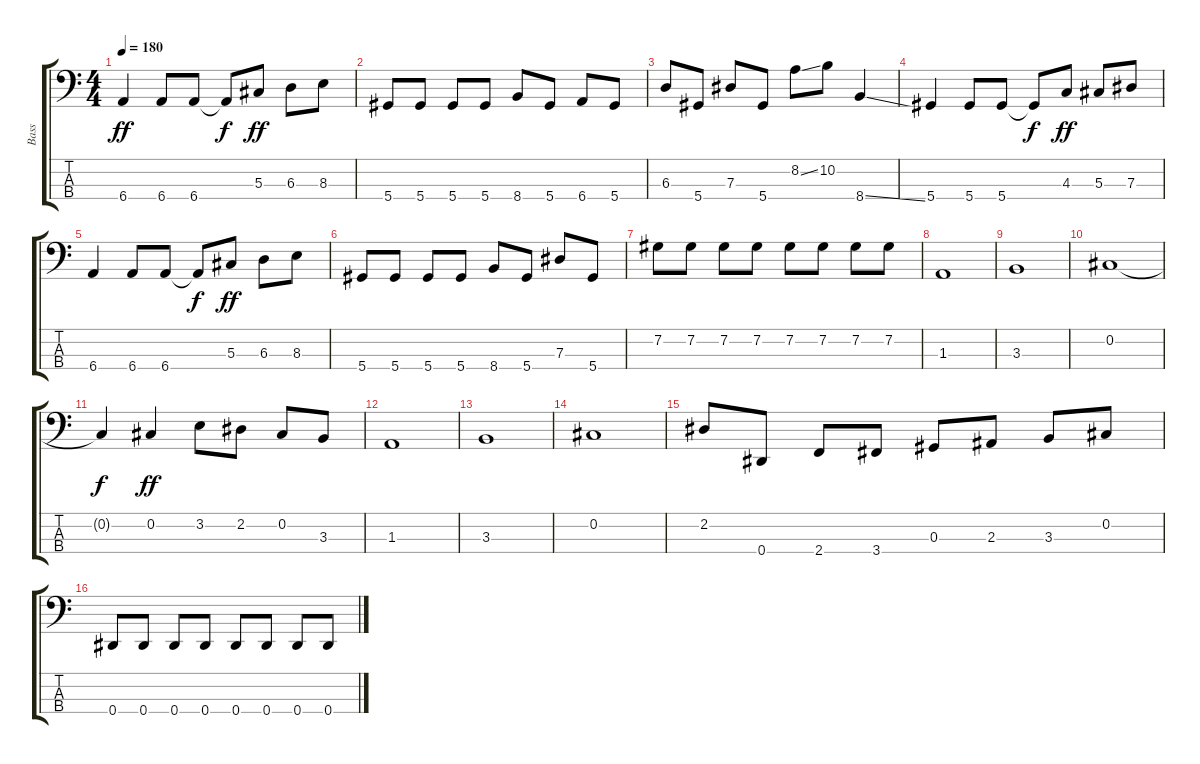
\track ("Bass" "Bass") {instrument electricbassfinger}
\staff {score tabs}
\tuning (Gb2 Db2 Ab1 Eb1) {hide}
\ts (4 4)
\tempo 180
\clef f4
\ks c
6.4.4{dy ff} 6.4.8 6.4.8 6.4{t}.8{dy f} 5.3.8{dy ff} 6.3.8 8.3.8 |
5.4.8 5.4.8 5.4.8 5.4.8 8.4.8 5.4.8 6.4.8 5.4.8 |
6.3.8 5.4.8 7.3.8 5.4.8 8.2{ss}.8 10.2.8 8.4{ss}.4 |
5.4.4 5.4.8 5.4.8 5.4{t}.8{dy f} 4.3.8{dy ff} 5.3.8 7.3.8 |
6.4.4 6.4.8 6.4.8 6.4{t}.8{dy f} 5.3.8{dy ff} 6.3.8 8.3.8 |
5.4.8 5.4.8 5.4.8 5.4.8 8.4.8 5.4.8 7.3.8 5.4.8 |
7.2.8 7.2.8 7.2.8 7.2.8 7.2.8 7.2.8 7.2.8 7.2.8 |
1.3.1 |
3.3.1 |
0.2.1 |
0.2{t}.4{dy f} 0.2.4{dy ff} 3.2.8 2.2.8 0.2.8 3.3.8 |
1.3.1 |
3.3.1 |
0.2.1 |
2.2.8 0.4.8 2.4.8 3.4.8 0.3.8 2.3.8 3.3.8 0.2.8 |
0.4.8 0.4.8 0.4.8 0.4.8 0.4.8 0.4.8 0.4.8 0.4.8
